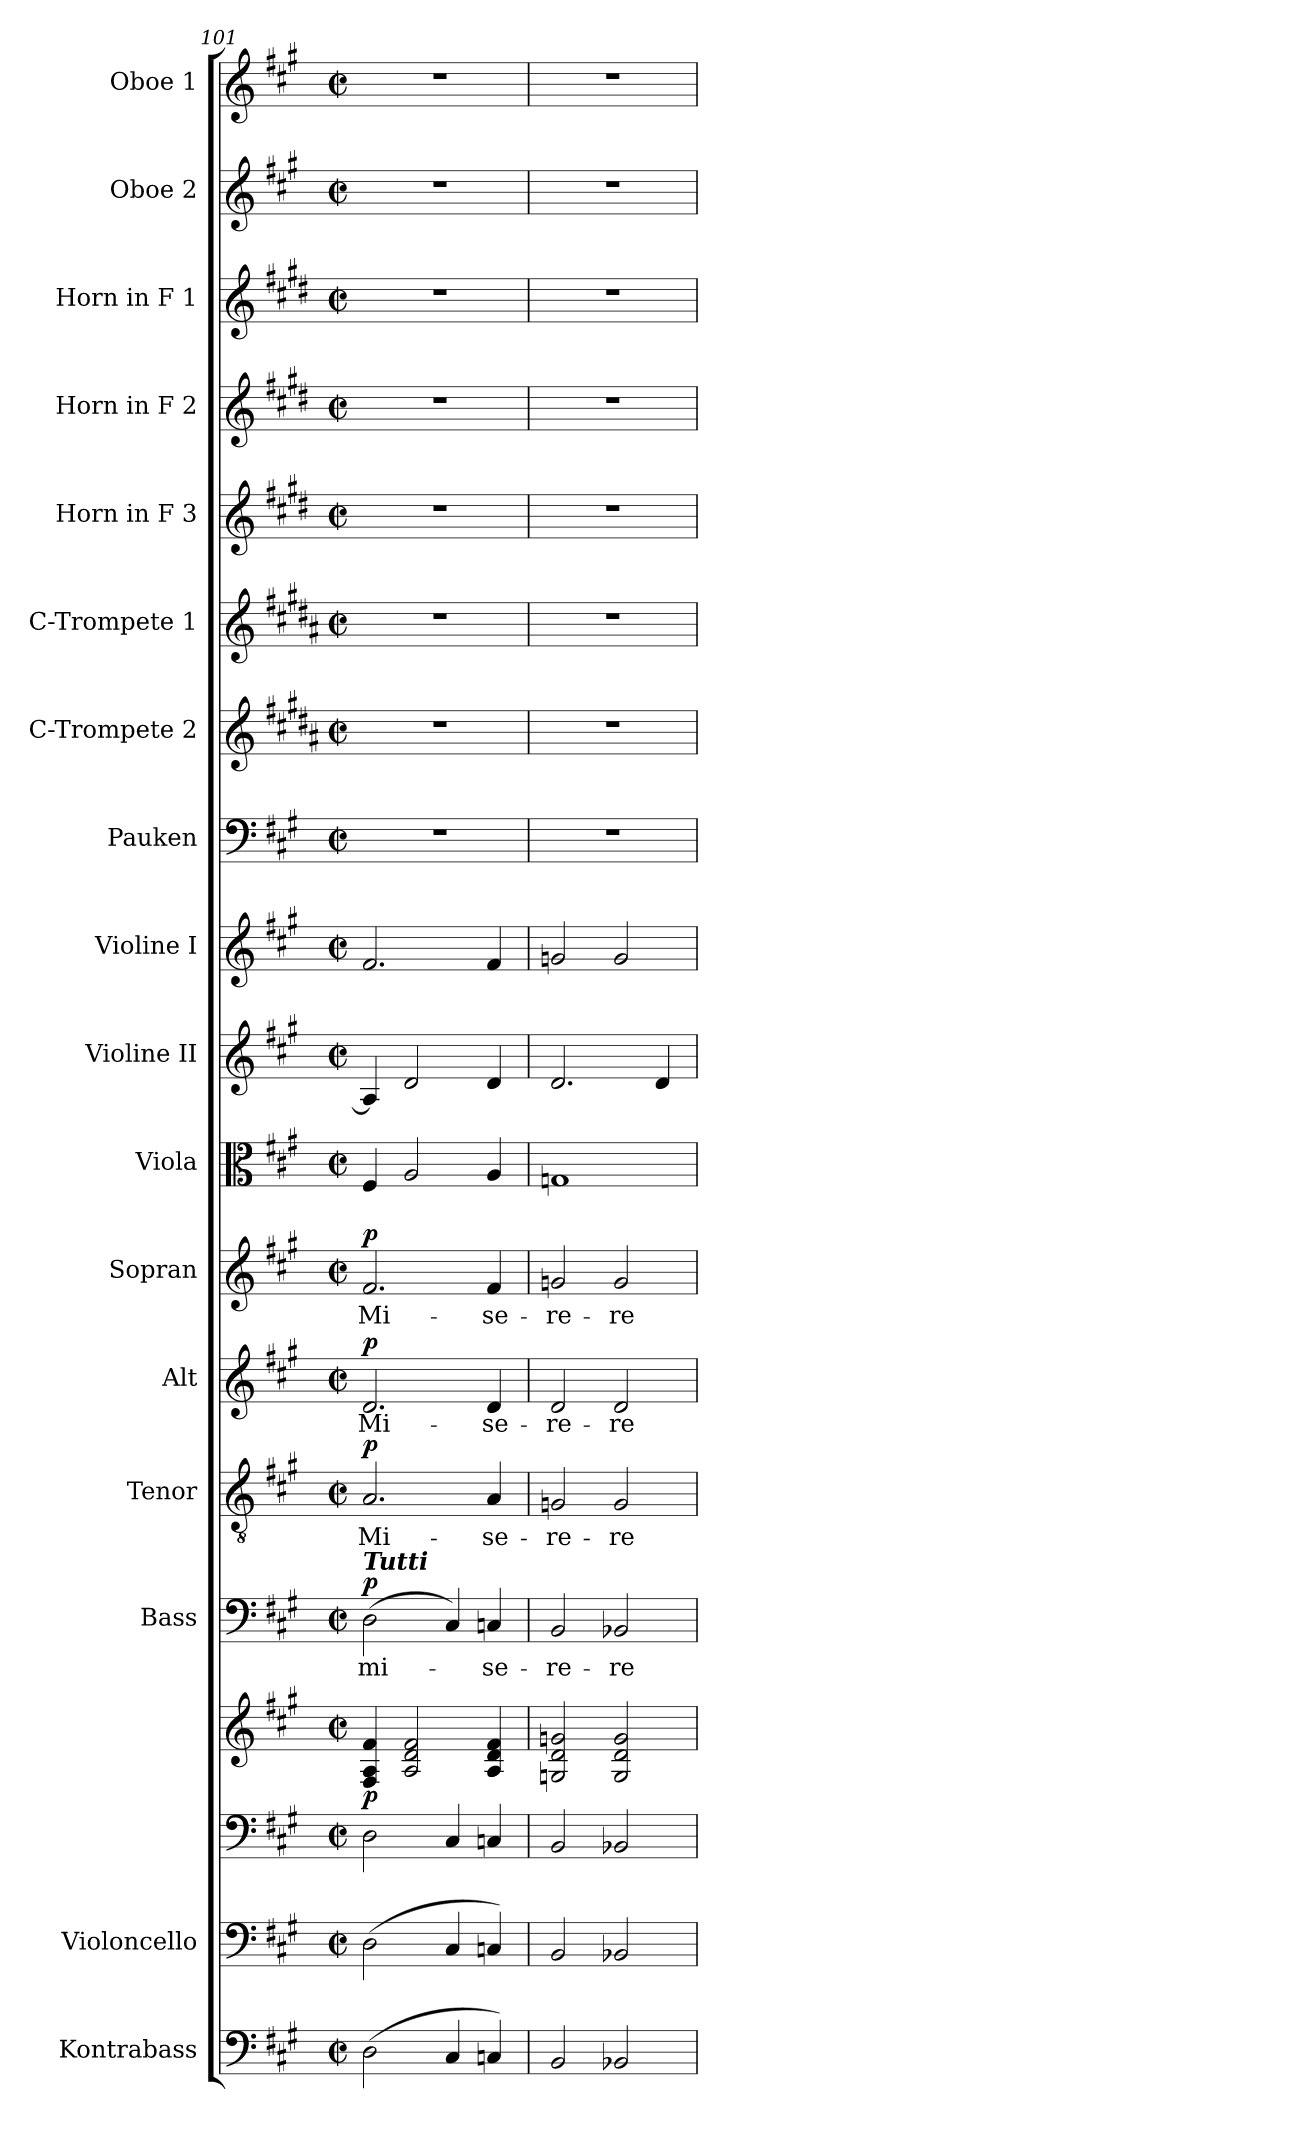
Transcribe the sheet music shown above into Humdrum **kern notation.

**kern	**kern	**kern	**kern	**dynam	**kern	**text	**dynam	**kern	**text	**dynam	**kern	**text	**dynam	**kern	**text	**dynam	**kern	**kern	**kern	**kern	**kern	**kern	**kern	**kern	**kern	**kern	**kern
*part18	*part17	*part16	*part16	*part16	*part15	*part15	*part15	*part14	*part14	*part14	*part13	*part13	*part13	*part12	*part12	*part12	*part11	*part10	*part9	*part8	*part7	*part6	*part5	*part4	*part3	*part2	*part1
*staff19	*staff18	*staff17	*staff16	*staff16/17	*staff15	*staff15	*staff15	*staff14	*staff14	*staff14	*staff13	*staff13	*staff13	*staff12	*staff12	*staff12	*staff11	*staff10	*staff9	*staff8	*staff7	*staff6	*staff5	*staff4	*staff3	*staff2	*staff1
*I"Kontrabass	*I"Violoncello	*	*	*	*I"Bass	*	*	*I"Tenor	*	*	*I"Alt	*	*	*I"Sopran	*	*	*I"Viola	*I"Violine II	*I"Violine I	*I"Pauken	*I"C-Trompete 2	*I"C-Trompete 1	*I"Horn in F 3	*I"Horn in F 2	*I"Horn in F 1	*I"Oboe 2	*I"Oboe 1
*I'Kb.	*I'Vc.	*	*	*	*I'B.	*	*	*I'T.	*	*	*I'A.	*	*	*I'S.	*	*	*I'Vla.	*I'Vl. II	*I'Vl. I	*I'Pk.	*I'C Trp. 2	*I'C Trp. 1	*	*	*	*I'Ob. 2	*I'Ob. 1
!!LO:PB:g=z
*clefF4	*clefF4	*clefF4	*clefG2	*	*clefF4	*	*	*clefGv2	*	*	*clefG2	*	*	*clefG2	*	*	*clefC3	*clefG2	*clefG2	*clefF4	*clefG2	*clefG2	*clefG2	*clefG2	*clefG2	*clefG2	*clefG2
*ITrd7c12	*	*	*	*	*	*	*	*	*	*	*	*	*	*	*	*	*	*	*	*	*ITrd1c2	*ITrd1c2	*ITrd4c7	*ITrd4c7	*ITrd4c7	*	*
*k[f#c#g#]	*k[f#c#g#]	*k[f#c#g#]	*k[f#c#g#]	*	*k[f#c#g#]	*	*	*k[f#c#g#]	*	*	*k[f#c#g#]	*	*	*k[f#c#g#]	*	*	*k[f#c#g#]	*k[f#c#g#]	*k[f#c#g#]	*k[f#c#g#]	*k[f#c#g#]	*k[f#c#g#]	*k[f#c#g#]	*k[f#c#g#]	*k[f#c#g#]	*k[f#c#g#]	*k[f#c#g#]
*A:	*A:	*A:	*A:	*	*A:	*	*	*A:	*	*	*A:	*	*	*A:	*	*	*A:	*A:	*A:	*A:	*A:	*A:	*A:	*A:	*A:	*A:	*A:
*M2/2	*M2/2	*M2/2	*M2/2	*	*M2/2	*	*	*M2/2	*	*	*M2/2	*	*	*M2/2	*	*	*M2/2	*M2/2	*M2/2	*M2/2	*M2/2	*M2/2	*M2/2	*M2/2	*M2/2	*M2/2	*M2/2
*met(c|)	*met(c|)	*met(c|)	*met(c|)	*	*met(c|)	*	*	*met(c|)	*	*	*met(c|)	*	*	*met(c|)	*	*	*met(c|)	*met(c|)	*met(c|)	*met(c|)	*met(c|)	*met(c|)	*met(c|)	*met(c|)	*met(c|)	*met(c|)	*met(c|)
=101	=101	=101	=101	=101	=101	=101	=101	=101	=101	=101	=101	=101	=101	=101	=101	=101	=101	=101	=101	=101	=101	=101	=101	=101	=101	=101	=101
!	!	!	!	!	!LO:TX:a:Bi:t=Tutti	!	!	!	!	!	!	!	!	!	!	!	!	!	!	!	!	!	!	!	!	!	!
!	!	!	!	!LO:DY:b	!	!LO:LY:b	!LO:DY:a	!	!LO:LY:b	!LO:DY:a	!	!LO:LY:b	!LO:DY:a	!	!LO:LY:b	!LO:DY:a	!	!	!	!	!	!	!	!	!	!	!
(>2DD\	(>2D\	2D\	4F#/ 4A/ 4f#/	p	(>2D\	mi-	p	2.A/	Mi-	p	2.d/	Mi-	p	2.f#/	Mi-	p	4F#/	4A/]	2.f#/	1r	1r	1r	1r	1r	1r	1r	1r
.	.	.	2A/ 2d/ 2f#/	.	.	.	.	.	.	.	.	.	.	.	.	.	2A/	2d/	.	.	.	.	.	.	.	.	.
4CC#/	4C#/	4C#/	.	.	4C#/)	.	.	.	.	.	.	.	.	.	.	.	.	.	.	.	.	.	.	.	.	.	.
!	!	!	!	!	!	!LO:LY:b	!	!	!LO:LY:b	!	!	!LO:LY:b	!	!	!LO:LY:b	!	!	!	!	!	!	!	!	!	!	!	!
4CCn/)	4Cn/)	4Cn/	4A/ 4d/ 4f#/	.	4Cn/	-se-	.	4A/	-se-	.	4d/	-se-	.	4f#/	-se-	.	4A/	4d/	4f#/	.	.	.	.	.	.	.	.
=102	=102	=102	=102	=102	=102	=102	=102	=102	=102	=102	=102	=102	=102	=102	=102	=102	=102	=102	=102	=102	=102	=102	=102	=102	=102	=102	=102
!	!	!	!	!	!	!LO:LY:b	!	!	!LO:LY:b	!	!	!LO:LY:b	!	!	!LO:LY:b	!	!	!	!	!	!	!	!	!	!	!	!
2BBB/	2BB/	2BB/	2Gn/ 2d/ 2gn/	.	2BB/	-re-	.	2Gn/	-re-	.	2d/	-re-	.	2gn/	-re-	.	1Gn	2.d/	2gn/	1r	1r	1r	1r	1r	1r	1r	1r
!	!	!	!	!	!	!LO:LY:b	!	!	!LO:LY:b	!	!	!LO:LY:b	!	!	!LO:LY:b	!	!	!	!	!	!	!	!	!	!	!	!
2BBB-X/	2BB-X/	2BB-X/	2G/ 2d/ 2g/	.	2BB-X/	-re	.	2G/	-re	.	2d/	-re	.	2g/	-re	.	.	.	2g/	.	.	.	.	.	.	.	.
.	.	.	.	.	.	.	.	.	.	.	.	.	.	.	.	.	.	4d/	.	.	.	.	.	.	.	.	.
=	=	=	=	=	=	=	=	=	=	=	=	=	=	=	=	=	=	=	=	=	=	=	=	=	=	=	=
*-	*-	*-	*-	*-	*-	*-	*-	*-	*-	*-	*-	*-	*-	*-	*-	*-	*-	*-	*-	*-	*-	*-	*-	*-	*-	*-	*-
